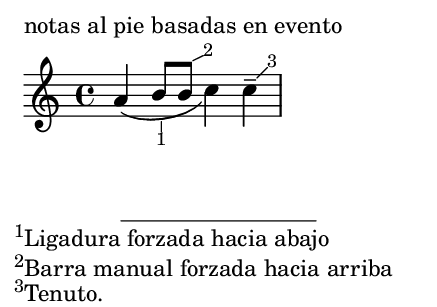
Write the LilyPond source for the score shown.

%% Generated by lilypond-book
%% Options: [exampleindent=10.16\mm,indent=0\mm,line-width=160\mm,paper-height=845.047\pt,paper-width=597.508\pt,papersize="a8landscape",quote]
\include "lilypond-book-preamble.ly"


% ****************************************************************
% Start cut-&-pastable-section
% ****************************************************************

#(ly:set-option 'eps-box-padding 3.000000)



\paper {
  #(set-paper-size "a8landscape")
  indent = 0\mm
}

\layout {
  
}




% ****************************************************************
% ly snippet:
% ****************************************************************
\sourcefileline 1727
\book {
  \header { tagline = ##f }
  \markup "notas al pie basadas en evento"
  \markup \null
  \relative {
    a'4_\footnote #'(0 . -1) "Ligadura forzada hacia abajo" (
    b8^\footnote #'(1 . 0.5) "Barra manual forzada hacia arriba" [
    b8 ]
    c4 )
    c-\footnote #'(1 . 1) "Tenuto." --
  }
}


% ****************************************************************
% end ly snippet
% ****************************************************************
